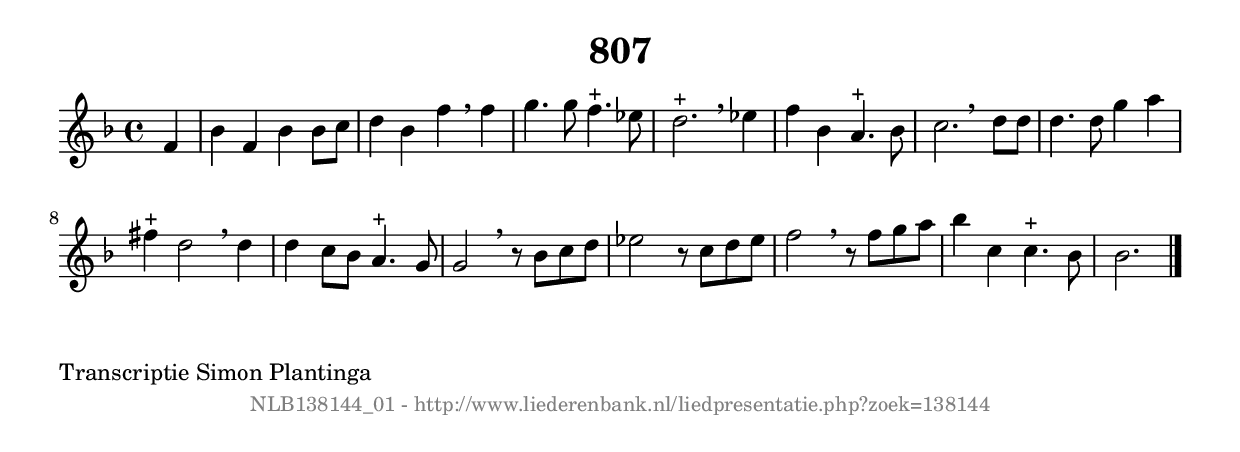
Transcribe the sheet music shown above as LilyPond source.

%
% produced by wce2krn 1.64 (7 June 2014)
%
\version"2.16"
#(append! paper-alist '(("long" . (cons (* 210 mm) (* 2000 mm)))))
#(set-default-paper-size "long")
sb = {\breathe}
mBreak = {\breathe }
bBreak = {\breathe }
x = {\once\override NoteHead #'style = #'cross }
gl=\glissando
itime={\override Staff.TimeSignature #'stencil = ##f }
ficta = {\once\set suggestAccidentals = ##t}
fine = {\once\override Score.RehearsalMark #'self-alignment-X = #1 \mark \markup {\italic{Fine}}}
dc = {\once\override Score.RehearsalMark #'self-alignment-X = #1 \mark \markup {\italic{D.C.}}}
dcf = {\once\override Score.RehearsalMark #'self-alignment-X = #1 \mark \markup {\italic{D.C. al Fine}}}
dcc = {\once\override Score.RehearsalMark #'self-alignment-X = #1 \mark \markup {\italic{D.C. al Coda}}}
ds = {\once\override Score.RehearsalMark #'self-alignment-X = #1 \mark \markup {\italic{D.S.}}}
dsf = {\once\override Score.RehearsalMark #'self-alignment-X = #1 \mark \markup {\italic{D.S. al Fine}}}
dsc = {\once\override Score.RehearsalMark #'self-alignment-X = #1 \mark \markup {\italic{D.S. al Coda}}}
pv = {\set Score.repeatCommands = #'((volta "1"))}
sv = {\set Score.repeatCommands = #'((volta "2"))}
tv = {\set Score.repeatCommands = #'((volta "3"))}
qv = {\set Score.repeatCommands = #'((volta "4"))}
xv = {\set Score.repeatCommands = #'((volta #f))}
\header{ tagline = ""
title = "807"
}
\score {{
\key bes \lydian
\relative g'
{
\set melismaBusyProperties = #'()
\partial 32*8
\time 4/4
\tempo 4=120
\override Score.MetronomeMark #'transparent = ##t
\override Score.RehearsalMark #'break-visibility = #(vector #t #t #f)
f4 | bes4 f4 bes4 bes8 c8 | d4 bes4 f'4 \sb f4 | g4. g8 f4.^"+" ees8 | d2.^"+" \sb ees4 | f4 bes,4 a4.^"+" bes8 | c2. \bar ":|:" \bBreak
d8 d8 | d4. d8 g4 a4 | fis4^"+" d2 \sb d4 | d4 c8 bes8 a4.^"+" g8 | g2 \sb r8 bes8 c8 d8 | ees2 r8 c8 d8 ees8 | f2 \sb r8 f8 g8 a8 | bes4 c,4 c4.^"+" bes8 | bes2. \bar "|."
 }}
 \midi { }
 \layout {
            indent = 0.0\cm
}
}
\markup { \wordwrap-string #" 
Transcriptie Simon Plantinga
"}
\markup { \vspace #0 } \markup { \with-color #grey \fill-line { \center-column { \smaller "NLB138144_01 - http://www.liederenbank.nl/liedpresentatie.php?zoek=138144" } } }
